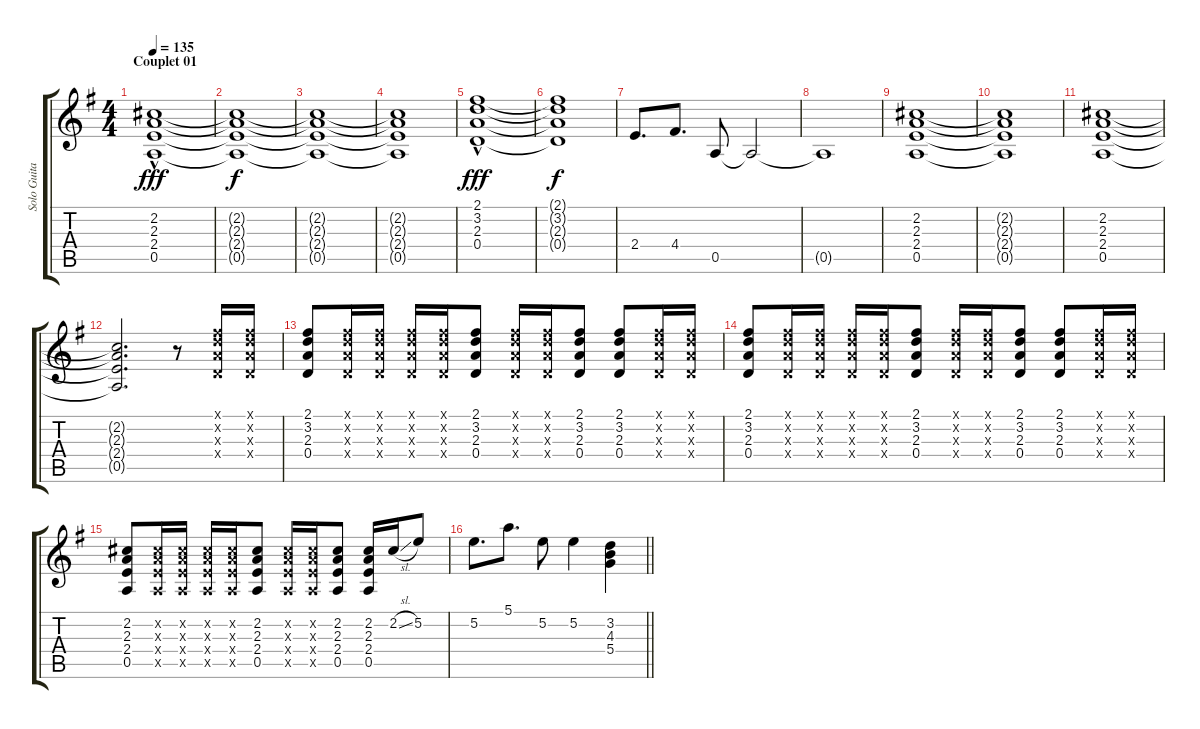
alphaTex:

\track ("Solo Guitar" "Solo Guita") {instrument overdrivenguitar}
\staff {score tabs}
\tuning (E4 B3 G3 D3 A2 E2) {hide}
\ts (4 4)
\section ("" "Couplet 01")
\tempo 135
\clef g2
\ks g
(2.2{hac} 2.3{hac} 2.4{hac} 0.5{hac}).1{dy fff} |
(2.2{t} 2.3{t} 2.4{t} 0.5{t}).1{dy f} |
(2.2{t} 2.3{t} 2.4{t} 0.5{t}).1 |
(2.2{t} 2.3{t} 2.4{t} 0.5{t}).1 |
(2.1{hac} 3.2{hac} 2.3{hac} 0.4{hac}).1{dy fff} |
(2.1{t} 3.2{t} 2.3{t} 0.4{t}).1{dy f} |
2.4.8{d} 4.4.8{d} 0.5.8 0.5{t}.2 |
0.5{t}.1 |
(2.2 2.3 2.4 0.5).1 |
(2.2{t} 2.3{t} 2.4{t} 0.5{t}).1 |
(2.2 2.3 2.4 0.5).1 |
(2.2{t} 2.3{t} 2.4{t} 0.5{t}).2{d} r.8 (2.1{x} 3.2{x} 2.3{x} 0.4{x}).16 (2.1{x} 3.2{x} 2.3{x} 0.4{x}).16 |
(2.1 3.2 2.3 0.4).8 (2.1{x} 3.2{x} 2.3{x} 0.4{x}).16 (2.1{x} 3.2{x} 2.3{x} 0.4{x}).16 (2.1{x} 3.2{x} 2.3{x} 0.4{x}).16 (2.1{x} 3.2{x} 2.3{x} 0.4{x}).16 (2.1 3.2 2.3 0.4).8 (2.1{x} 3.2{x} 2.3{x} 0.4{x}).16 (2.1{x} 3.2{x} 2.3{x} 0.4{x}).16 (2.1 3.2 2.3 0.4).8 (2.1 3.2 2.3 0.4).8 (2.1{x} 3.2{x} 2.3{x} 0.4{x}).16 (2.1{x} 3.2{x} 2.3{x} 0.4{x}).16 |
(2.1 3.2 2.3 0.4).8 (2.1{x} 3.2{x} 2.3{x} 0.4{x}).16 (2.1{x} 3.2{x} 2.3{x} 0.4{x}).16 (2.1{x} 3.2{x} 2.3{x} 0.4{x}).16 (2.1{x} 3.2{x} 2.3{x} 0.4{x}).16 (2.1 3.2 2.3 0.4).8 (2.1{x} 3.2{x} 2.3{x} 0.4{x}).16 (2.1{x} 3.2{x} 2.3{x} 0.4{x}).16 (2.1 3.2 2.3 0.4).8 (2.1 3.2 2.3 0.4).8 (2.1{x} 3.2{x} 2.3{x} 0.4{x}).16 (2.1{x} 3.2{x} 2.3{x} 0.4{x}).16 |
(2.2 2.3 2.4 0.5).8 (2.2{x} 2.3{x} 2.4{x} 0.5{x}).16 (2.2{x} 2.3{x} 2.4{x} 0.5{x}).16 (2.2{x} 2.3{x} 2.4{x} 0.5{x}).16 (2.2{x} 2.3{x} 2.4{x} 0.5{x}).16 (2.2 2.3 2.4 0.5).8 (2.2{x} 2.3{x} 2.4{x} 0.5{x}).16 (2.2{x} 2.3{x} 2.4{x} 0.5{x}).16 (2.2 2.3 2.4 0.5).8 (2.2 2.3 2.4 0.5).16 2.2{sl}.16 5.2.8 |
\barLineRight lightlight
5.2.8{d} 5.1.8{d} 5.2.8 5.2.4 (3.2 4.3 5.4).4
